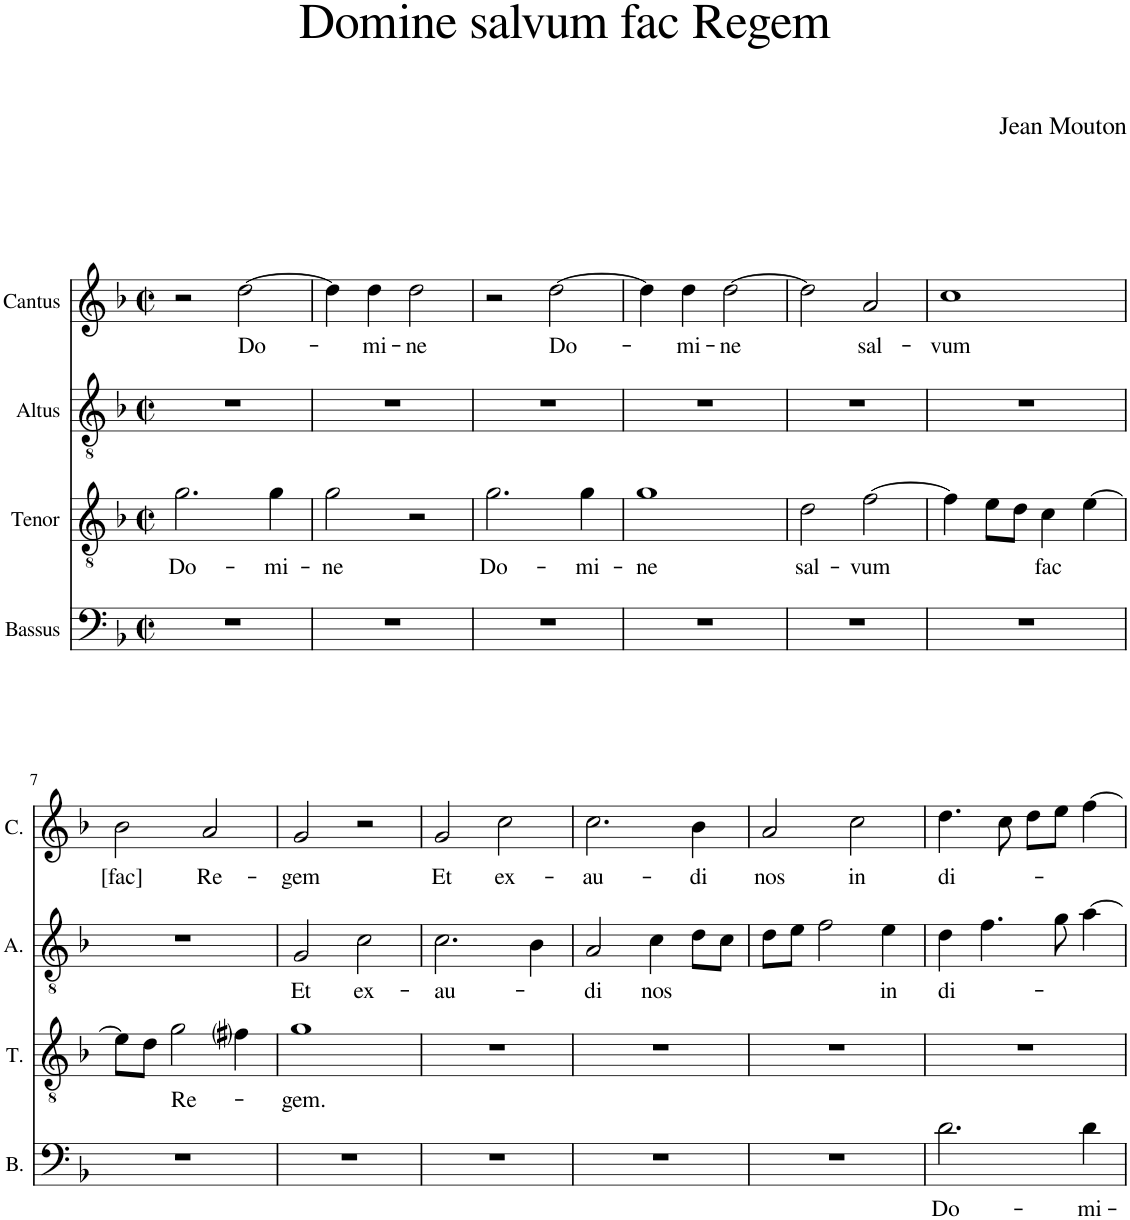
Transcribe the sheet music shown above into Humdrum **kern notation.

**kern	**text	**kern	**text	**kern	**text	**kern	**text
*part4	*part4	*part3	*part3	*part2	*part2	*part1	*part1
*staff4	*staff4	*staff3	*staff3	*staff2	*staff2	*staff1	*staff1
*I"Bassus	*	*I"Tenor	*	*I"Altus	*	*I"Cantus	*
*I'B.	*	*I'T.	*	*I'A.	*	*I'C.	*
*clefF4	*	*clefGv2	*	*clefGv2	*	*clefG2	*
*k[b-]	*	*k[b-]	*	*k[b-]	*	*k[b-]	*
*M2/2	*	*M2/2	*	*M2/2	*	*M2/2	*
*met(c|)	*	*met(c|)	*	*met(c|)	*	*met(c|)	*
=1	=1	=1	=1	=1	=1	=1	=1
!	!	!	!LO:LY:b	!	!	!	!
1r	.	2.g\	Do-	1r	.	2r	.
!	!	!	!	!	!	!	!LO:LY:b
.	.	.	.	.	.	[2dd\	Do-
!	!	!	!LO:LY:b	!	!	!	!
.	.	4g\	-mi-	.	.	.	.
=2	=2	=2	=2	=2	=2	=2	=2
!	!	!	!LO:LY:b	!	!	!	!
1r	.	2g\	-ne	1r	.	4dd\]	.
!	!	!	!	!	!	!	!LO:LY:b
.	.	.	.	.	.	4dd\	-mi-
!	!	!	!	!	!	!	!LO:LY:b
.	.	2r	.	.	.	2dd\	-ne
=3	=3	=3	=3	=3	=3	=3	=3
!	!	!	!LO:LY:b	!	!	!	!
1r	.	2.g\	Do-	1r	.	2r	.
!	!	!	!	!	!	!	!LO:LY:b
.	.	.	.	.	.	[2dd\	Do-
!	!	!	!LO:LY:b	!	!	!	!
.	.	4g\	-mi-	.	.	.	.
=4	=4	=4	=4	=4	=4	=4	=4
!	!	!	!LO:LY:b	!	!	!	!
1r	.	1g	-ne	1r	.	4dd\]	.
!	!	!	!	!	!	!	!LO:LY:b
.	.	.	.	.	.	4dd\	-mi-
!	!	!	!	!	!	!	!LO:LY:b
.	.	.	.	.	.	[2dd\	-ne
=5	=5	=5	=5	=5	=5	=5	=5
!	!	!	!LO:LY:b	!	!	!	!
1r	.	2d\	sal-	1r	.	2dd\]	.
!	!	!	!LO:LY:b	!	!	!	!LO:LY:b
.	.	[2f\	-vum	.	.	2a/	sal-
=6	=6	=6	=6	=6	=6	=6	=6
!	!	!	!	!	!	!	!LO:LY:b
1r	.	4f\]	.	1r	.	1cc	-vum
.	.	8e\L	.	.	.	.	.
.	.	8d\J	.	.	.	.	.
!	!	!	!LO:LY:b	!	!	!	!
.	.	4c\	fac	.	.	.	.
.	.	[4e\	.	.	.	.	.
!!LO:LB:g=z
=7	=7	=7	=7	=7	=7	=7	=7
!	!	!	!	!	!	!	!LO:LY:b
1r	.	8e\L]	.	1r	.	2b-\	[fac]
.	.	8d\J	.	.	.	.	.
!	!	!	!LO:LY:b	!	!	!	!
.	.	2g\	Re-	.	.	.	.
!	!	!	!	!	!	!	!LO:LY:b
.	.	.	.	.	.	2a/	Re-
.	.	4f#i\	.	.	.	.	.
=8	=8	=8	=8	=8	=8	=8	=8
!	!	!	!LO:LY:b	!	!LO:LY:b	!	!LO:LY:b
1r	.	1g	-gem.	2G/	Et	2g/	-gem
!	!	!	!	!	!LO:LY:b	!	!
.	.	.	.	2c\	ex-	2r	.
=9	=9	=9	=9	=9	=9	=9	=9
!	!	!	!	!	!LO:LY:b	!	!LO:LY:b
1r	.	1r	.	2.c\	-au-	2g/	Et
!	!	!	!	!	!	!	!LO:LY:b
.	.	.	.	.	.	2cc\	ex-
.	.	.	.	4B-\	.	.	.
=10	=10	=10	=10	=10	=10	=10	=10
!	!	!	!	!	!LO:LY:b	!	!LO:LY:b
1r	.	1r	.	2A/	-di	2.cc\	-au-
!	!	!	!	!	!LO:LY:b	!	!
.	.	.	.	4c\	nos	.	.
!	!	!	!	!	!	!	!LO:LY:b
.	.	.	.	8d\L	.	4b-\	-di
.	.	.	.	8c\J	.	.	.
=11	=11	=11	=11	=11	=11	=11	=11
!	!	!	!	!	!	!	!LO:LY:b
1r	.	1r	.	8d\L	.	2a/	nos
.	.	.	.	8e\J	.	.	.
.	.	.	.	2f\	.	.	.
!	!	!	!	!	!	!	!LO:LY:b
.	.	.	.	.	.	2cc\	in
!	!	!	!	!	!LO:LY:b	!	!
.	.	.	.	4e\	in	.	.
=12	=12	=12	=12	=12	=12	=12	=12
!	!LO:LY:b	!	!	!	!LO:LY:b	!	!LO:LY:b
2.d\	Do-	1r	.	4d\	di-	4.dd\	di-
.	.	.	.	4.f\	.	.	.
.	.	.	.	.	.	8cc\	.
.	.	.	.	.	.	8dd\L	.
.	.	.	.	8g\	.	8ee\J	.
!	!LO:LY:b	!	!	!	!	!	!
4d\	-mi-	.	.	[4a\	.	[4ff\	.
=	=	=	=	=	=	=	=
*-	*-	*-	*-	*-	*-	*-	*-
